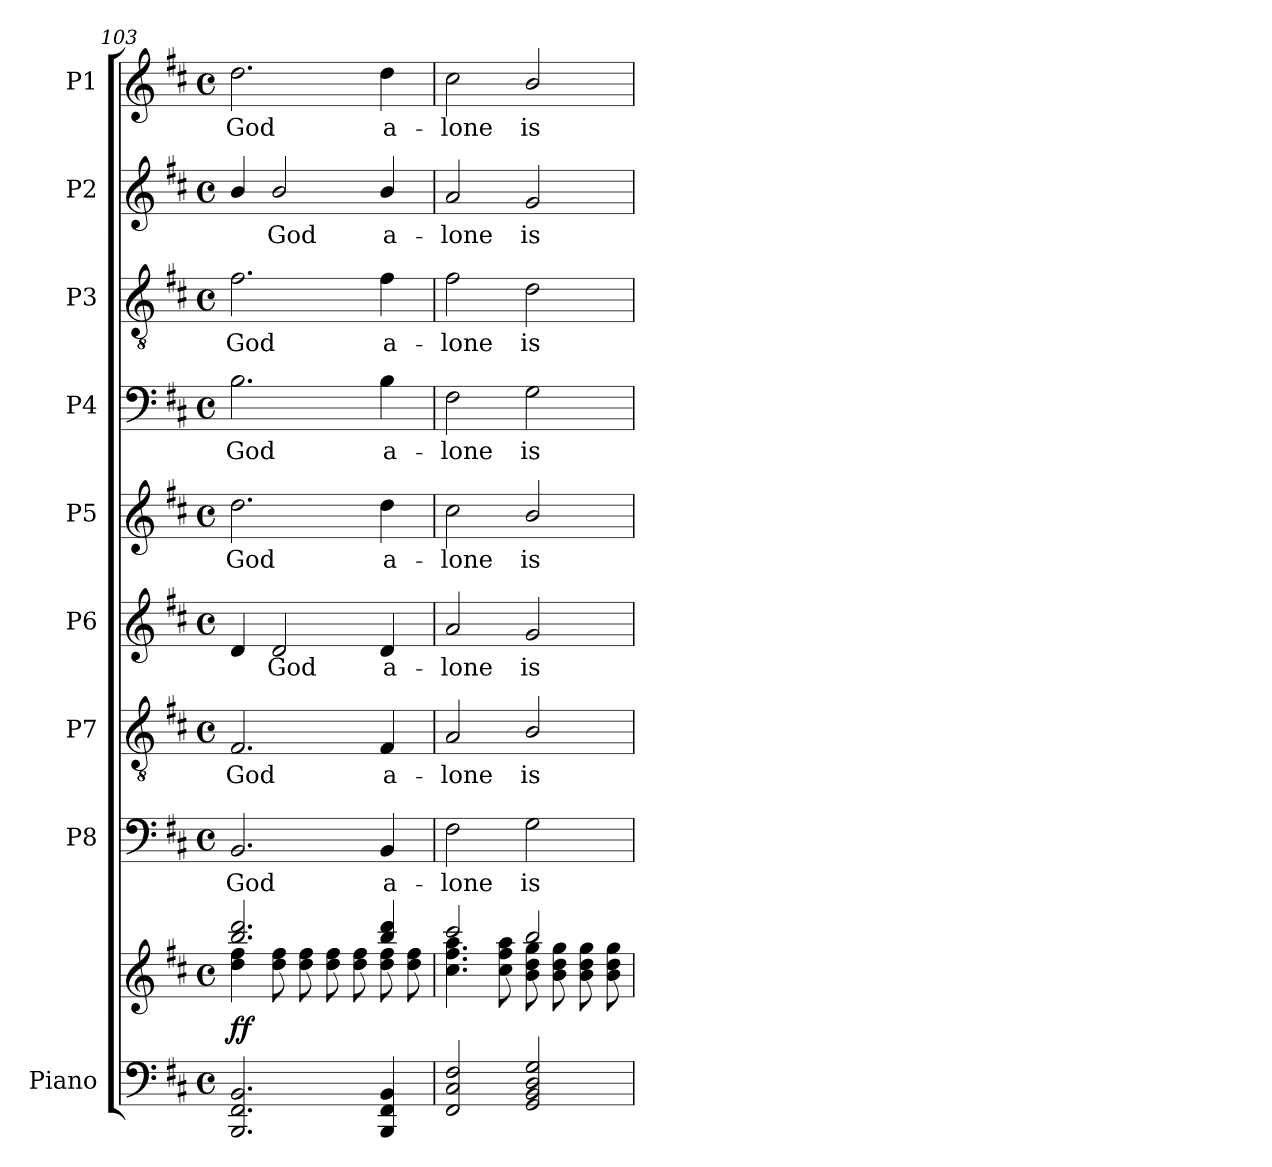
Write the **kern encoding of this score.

**kern	**kern	**dynam	**kern	**text	**kern	**text	**kern	**text	**kern	**text	**kern	**text	**kern	**text	**kern	**text	**kern	**text
*part9	*part9	*part9	*part8	*part8	*part7	*part7	*part6	*part6	*part5	*part5	*part4	*part4	*part3	*part3	*part2	*part2	*part1	*part1
*staff10	*staff9	*staff9/10	*staff8	*staff8	*staff7	*staff7	*staff6	*staff6	*staff5	*staff5	*staff4	*staff4	*staff3	*staff3	*staff2	*staff2	*staff1	*staff1
*I"Piano	*	*	*I"P8	*	*I"P7	*	*I"P6	*	*I"P5	*	*I"P4	*	*I"P3	*	*I"P2	*	*I"P1	*
*clefF4	*clefG2	*	*clefF4	*	*clefGv2	*	*clefG2	*	*clefG2	*	*clefF4	*	*clefGv2	*	*clefG2	*	*clefG2	*
*	*	*	*	*	*ITrd7c12	*	*	*	*	*	*	*	*ITrd7c12	*	*	*	*	*
*k[f#c#]	*k[f#c#]	*	*k[f#c#]	*	*k[f#c#]	*	*k[f#c#]	*	*k[f#c#]	*	*k[f#c#]	*	*k[f#c#]	*	*k[f#c#]	*	*k[f#c#]	*
*D:	*D:	*	*D:	*	*D:	*	*D:	*	*D:	*	*D:	*	*D:	*	*D:	*	*D:	*
*M4/4	*M4/4	*	*M4/4	*	*M4/4	*	*M4/4	*	*M4/4	*	*M4/4	*	*M4/4	*	*M4/4	*	*M4/4	*
*met(c)	*met(c)	*	*met(c)	*	*met(c)	*	*met(c)	*	*met(c)	*	*met(c)	*	*met(c)	*	*met(c)	*	*met(c)	*
=103	=103	=103	=103	=103	=103	=103	=103	=103	=103	=103	=103	=103	=103	=103	=103	=103	=103	=103
*	*^	*	*	*	*	*	*	*	*	*	*	*	*	*	*	*	*	*
!	!	!	!	!	!LO:LY:b:color=#000000	!	!	!	!	!	!	!	!	!	!	!	!	!	!
!	!	!	!	!	!	!	!LO:LY:b:color=#000000	!	!	!	!	!	!	!	!	!	!	!	!
!	!	!	!	!	!	!	!	!	!LO:LY:b:color=#000000	!	!	!	!	!	!	!	!	!	!
!	!	!	!	!	!	!	!	!	!	!	!LO:LY:b:color=#000000	!	!	!	!	!	!	!	!
!	!	!	!	!	!	!	!	!	!	!	!	!	!LO:LY:b:color=#000000	!	!	!	!	!	!
!	!	!	!	!	!	!	!	!	!	!	!	!	!	!	!LO:LY:b:color=#000000	!	!	!	!
!	!	!	!	!	!	!	!	!	!	!	!	!	!	!	!	!	!LO:LY:b:color=#000000	!	!
!	!	!	!	!	!	!	!	!	!	!	!	!	!	!	!	!	!	!	!LO:LY:b:color=#000000
2.BBBi/ 2.FF#i 2.BBi	2.bbi/ 2.dddi	4ddi\ 4ff#i	ff	2.BBi/	God	2.FF#i/	God	4di/	.	2.ddi\	God	2.Bi\	God	2.F#i\	God	4bi/	.	2.ddi\	God
!	!	!	!	!	!	!	!	!	!LO:LY:b:color=#000000	!	!	!	!	!	!	!	!	!	!
!	!	!	!	!	!	!	!	!	!	!	!	!	!	!	!	!	!LO:LY:b:color=#000000	!	!
.	.	8ddi\ 8ff#i	.	.	.	.	.	2di/	God	.	.	.	.	.	.	2bi/	God	.	.
.	.	8ddi\ 8ff#i	.	.	.	.	.	.	.	.	.	.	.	.	.	.	.	.	.
.	.	8ddi\ 8ff#i	.	.	.	.	.	.	.	.	.	.	.	.	.	.	.	.	.
.	.	8ddi\ 8ff#i	.	.	.	.	.	.	.	.	.	.	.	.	.	.	.	.	.
!	!	!	!	!	!LO:LY:b:color=#000000	!	!	!	!	!	!	!	!	!	!	!	!	!	!
!	!	!	!	!	!	!	!LO:LY:b:color=#000000	!	!	!	!	!	!	!	!	!	!	!	!
!	!	!	!	!	!	!	!	!	!LO:LY:b:color=#000000	!	!	!	!	!	!	!	!	!	!
!	!	!	!	!	!	!	!	!	!	!	!LO:LY:b:color=#000000	!	!	!	!	!	!	!	!
!	!	!	!	!	!	!	!	!	!	!	!	!	!LO:LY:b:color=#000000	!	!	!	!	!	!
!	!	!	!	!	!	!	!	!	!	!	!	!	!	!	!LO:LY:b:color=#000000	!	!	!	!
!	!	!	!	!	!	!	!	!	!	!	!	!	!	!	!	!	!LO:LY:b:color=#000000	!	!
!	!	!	!	!	!	!	!	!	!	!	!	!	!	!	!	!	!	!	!LO:LY:b:color=#000000
4BBBi/ 4FF#i 4BBi	4bbi/ 4dddi	8ddi\ 8ff#i	.	4BBi/	a-	4FF#i/	a-	4di/	a-	4ddi\	a-	4Bi\	a-	4F#i\	a-	4bi/	a-	4ddi\	a-
.	.	8ddi\ 8ff#i	.	.	.	.	.	.	.	.	.	.	.	.	.	.	.	.	.
=104	=104	=104	=104	=104	=104	=104	=104	=104	=104	=104	=104	=104	=104	=104	=104	=104	=104	=104	=104
!	!	!	!	!	!LO:LY:b:color=#000000	!	!	!	!	!	!	!	!	!	!	!	!	!	!
!	!	!	!	!	!	!	!LO:LY:b:color=#000000	!	!	!	!	!	!	!	!	!	!	!	!
!	!	!	!	!	!	!	!	!	!LO:LY:b:color=#000000	!	!	!	!	!	!	!	!	!	!
!	!	!	!	!	!	!	!	!	!	!	!LO:LY:b:color=#000000	!	!	!	!	!	!	!	!
!	!	!	!	!	!	!	!	!	!	!	!	!	!LO:LY:b:color=#000000	!	!	!	!	!	!
!	!	!	!	!	!	!	!	!	!	!	!	!	!	!	!LO:LY:b:color=#000000	!	!	!	!
!	!	!	!	!	!	!	!	!	!	!	!	!	!	!	!	!	!LO:LY:b:color=#000000	!	!
!	!	!	!	!	!	!	!	!	!	!	!	!	!	!	!	!	!	!	!LO:LY:b:color=#000000
2FF#i/ 2C#i 2F#i	2ccc#i/	4.cc#i\ 4.ff#i 4.aai	.	2F#i\	-lone	2AAi/	-lone	2ai/	-lone	2cc#i\	-lone	2F#i\	-lone	2F#i\	-lone	2ai/	-lone	2cc#i\	-lone
.	.	8cc#i\ 8ff#i 8aai	.	.	.	.	.	.	.	.	.	.	.	.	.	.	.	.	.
!	!	!	!	!	!LO:LY:b:color=#000000	!	!	!	!	!	!	!	!	!	!	!	!	!	!
!	!	!	!	!	!	!	!LO:LY:b:color=#000000	!	!	!	!	!	!	!	!	!	!	!	!
!	!	!	!	!	!	!	!	!	!LO:LY:b:color=#000000	!	!	!	!	!	!	!	!	!	!
!	!	!	!	!	!	!	!	!	!	!	!LO:LY:b:color=#000000	!	!	!	!	!	!	!	!
!	!	!	!	!	!	!	!	!	!	!	!	!	!LO:LY:b:color=#000000	!	!	!	!	!	!
!	!	!	!	!	!	!	!	!	!	!	!	!	!	!	!LO:LY:b:color=#000000	!	!	!	!
!	!	!	!	!	!	!	!	!	!	!	!	!	!	!	!	!	!LO:LY:b:color=#000000	!	!
!	!	!	!	!	!	!	!	!	!	!	!	!	!	!	!	!	!	!	!LO:LY:b:color=#000000
2GGi/ 2BBi 2Di 2Gi	2bbi/	8bi\ 8ddi 8ggi	.	2Gi\	is	2BBi/	is	2gi/	is	2bi/	is	2Gi\	is	2Di\	is	2gi/	is	2bi/	is
.	.	8bi\ 8ddi 8ggi	.	.	.	.	.	.	.	.	.	.	.	.	.	.	.	.	.
.	.	8bi\ 8ddi 8ggi	.	.	.	.	.	.	.	.	.	.	.	.	.	.	.	.	.
.	.	8bi\ 8ddi 8ggi	.	.	.	.	.	.	.	.	.	.	.	.	.	.	.	.	.
*	*v	*v	*	*	*	*	*	*	*	*	*	*	*	*	*	*	*	*	*
=	=	=	=	=	=	=	=	=	=	=	=	=	=	=	=	=	=	=
*-	*-	*-	*-	*-	*-	*-	*-	*-	*-	*-	*-	*-	*-	*-	*-	*-	*-	*-
